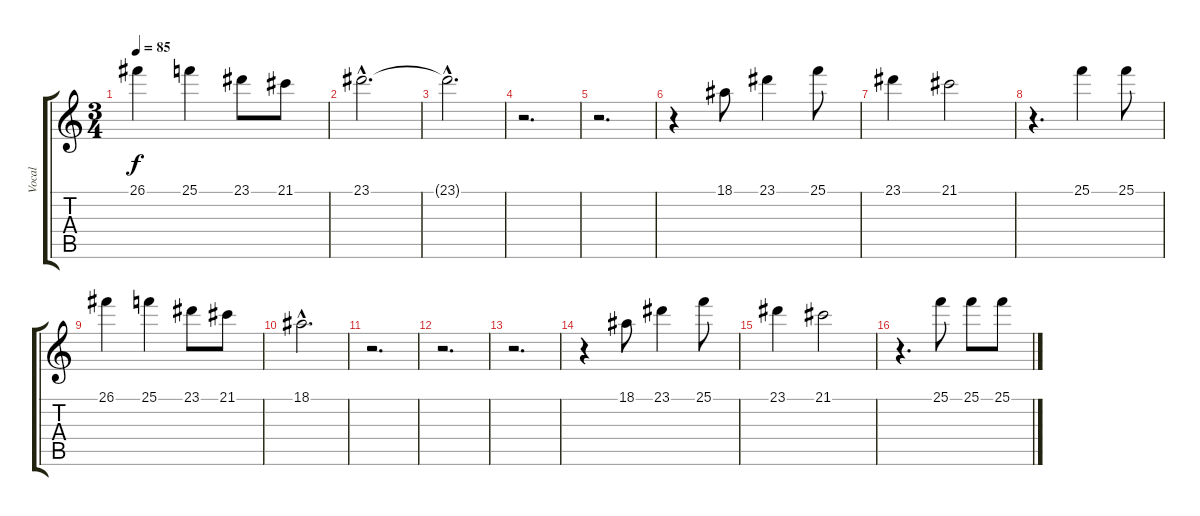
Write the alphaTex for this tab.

\track ("Vocal" "Vocal") {instrument lead6voice}
\staff {score tabs}
\tuning (E4 B3 G3 D3 A2 E2) {hide}
\ts (3 4)
\tempo 85
\clef g2
\ks c
26.1.4{dy f} 25.1.4 23.1.8 21.1.8 |
23.1{hac}.2{d} |
23.1{hac t}.2{d} |
r.2{d} |
r.2{d} |
r.4 18.1.8 23.1.4 25.1.8 |
23.1.4 21.1.2 |
r.4{d} 25.1.4 25.1.8 |
26.1.4 25.1.4 23.1.8 21.1.8 |
18.1{hac}.2{d} |
r.2{d} |
r.2{d} |
r.2{d} |
r.4 18.1.8 23.1.4 25.1.8 |
23.1.4 21.1.2 |
r.4{d} 25.1.8 25.1.8 25.1.8
